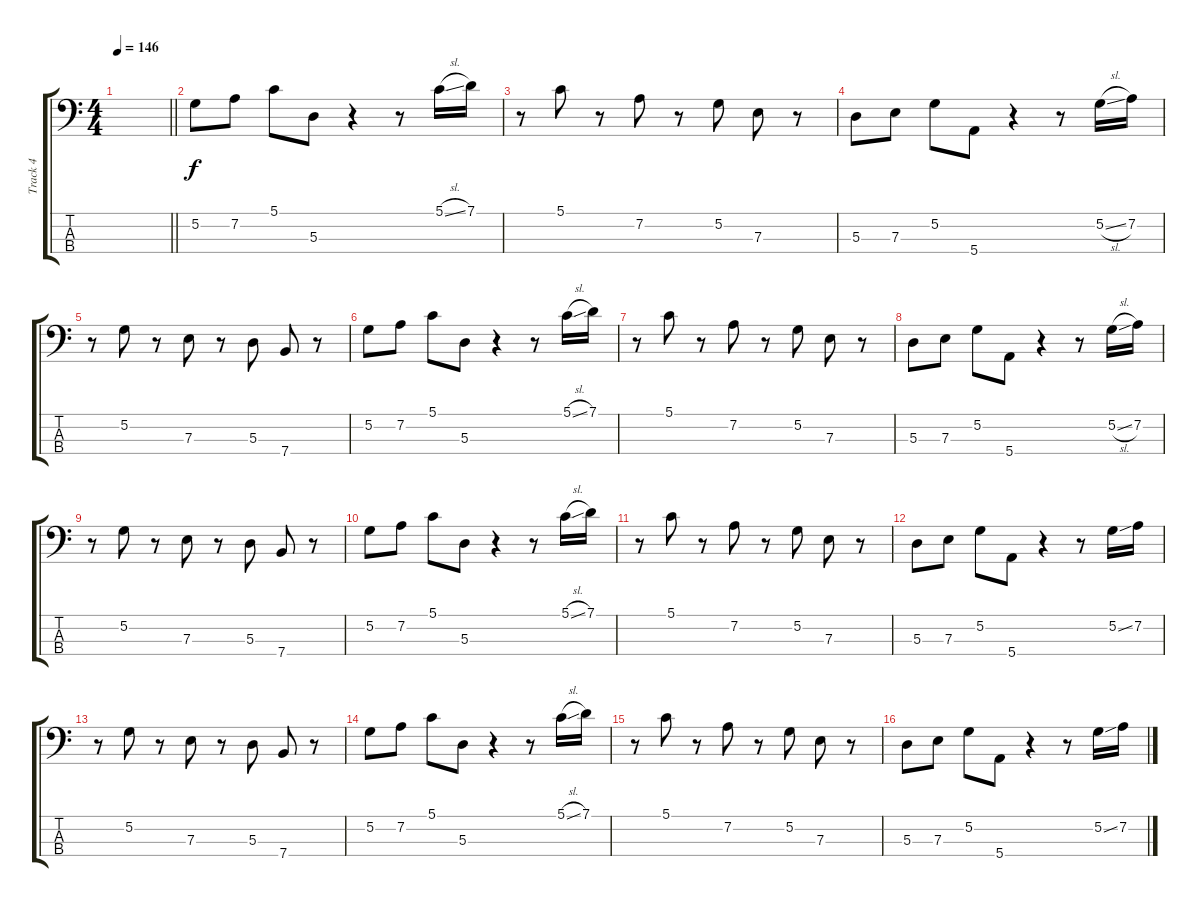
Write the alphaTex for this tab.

\track ("Track 4" "Track 4") {instrument electricbassfinger}
\staff {score tabs}
\tuning (G2 D2 A1 E1) {hide}
\ts (4 4)
\tempo 146
\clef f4
\barLineRight lightlight
\ks c
|
5.2.8 7.2.8 5.1.8 5.3.8 r.4 r.8 5.1{sl}.16 7.1.16 |
r.8 5.1.8 r.8 7.2.8 r.8 5.2.8 7.3.8 r.8 |
5.3.8 7.3.8 5.2.8 5.4.8 r.4 r.8 5.2{sl}.16 7.2.16 |
r.8 5.2.8 r.8 7.3.8 r.8 5.3.8 7.4.8 r.8 |
5.2.8 7.2.8 5.1.8 5.3.8 r.4 r.8 5.1{sl}.16 7.1.16 |
r.8 5.1.8 r.8 7.2.8 r.8 5.2.8 7.3.8 r.8 |
5.3.8 7.3.8 5.2.8 5.4.8 r.4 r.8 5.2{sl}.16 7.2.16 |
r.8 5.2.8 r.8 7.3.8 r.8 5.3.8 7.4.8 r.8 |
5.2.8 7.2.8 5.1.8 5.3.8 r.4 r.8 5.1{sl}.16 7.1.16 |
r.8 5.1.8 r.8 7.2.8 r.8 5.2.8 7.3.8 r.8 |
5.3.8 7.3.8 5.2.8 5.4.8 r.4 r.8 5.2{ss}.16 7.2.16 |
r.8 5.2.8 r.8 7.3.8 r.8 5.3.8 7.4.8 r.8 |
5.2.8 7.2.8 5.1.8 5.3.8 r.4 r.8 5.1{sl}.16 7.1.16 |
r.8 5.1.8 r.8 7.2.8 r.8 5.2.8 7.3.8 r.8 |
5.3.8 7.3.8 5.2.8 5.4.8 r.4 r.8 5.2{ss}.16 7.2.16
